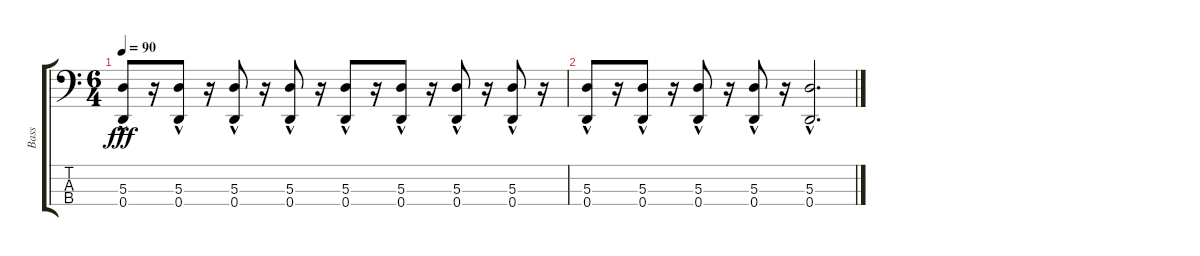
\track ("Bass" "Bass") {instrument electricbassfinger}
\staff {score tabs}
\tuning (G2 D2 A1 D1) {hide}
\ts (6 4)
\tempo 90
\clef f4
\ks c
(5.3{hac} 0.4{hac}).8{dy fff} r.16 (5.3{hac} 0.4{hac}).8 r.16 (5.3{hac} 0.4{hac}).8 r.16 (5.3{hac} 0.4{hac}).8 r.16 (5.3{hac} 0.4{hac}).8 r.16 (5.3{hac} 0.4{hac}).8 r.16 (5.3{hac} 0.4{hac}).8 r.16 (5.3{hac} 0.4{hac}).8 r.16 |
(5.3{hac} 0.4{hac}).8 r.16 (5.3{hac} 0.4{hac}).8 r.16 (5.3{hac} 0.4{hac}).8 r.16 (5.3{hac} 0.4{hac}).8 r.16 (5.3{hac} 0.4{hac}).2{d}
